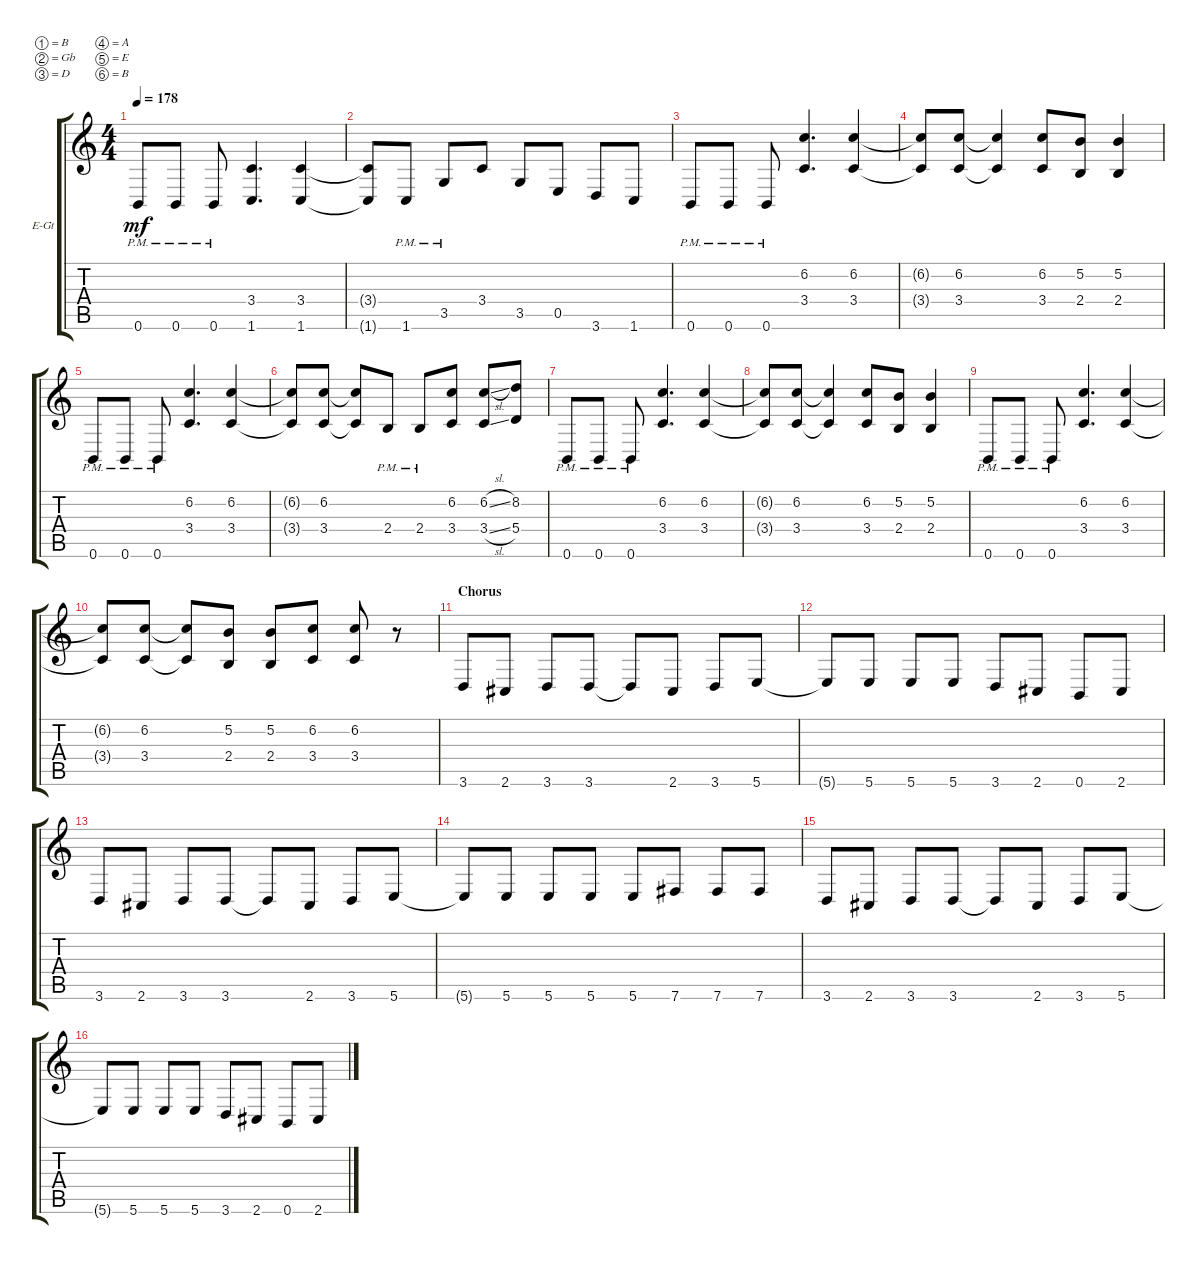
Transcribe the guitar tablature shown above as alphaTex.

\bracketExtendMode groupsimilarinstruments
\firstSystemTrackNameOrientation horizontal
\otherSystemsTrackNameOrientation horizontal
\track ("Electric Guitar 2" "E-Gt") {instrument distortionguitar}
\staff {score tabs}
\tuning (B3 Gb3 D3 A2 E2 B1)
\ts (4 4)
\tempo 178
\clef g2
\ks c
0.6{pm}.8{dy mf} 0.6{pm}.8 0.6{pm}.8 (1.6 3.4).4{d} (1.6 3.4).4 |
(3.4{t} 1.6{t}).8 1.6{pm}.8 3.5{pm}.8 3.4.8 3.5.8 0.5.8 3.6.8 1.6.8 |
0.6{pm}.8 0.6{pm}.8 0.6{pm}.8 (3.4 6.2).4{d} (6.2 3.4).4 |
(3.4{t} 6.2{t}).8 (6.2 3.4).8 (3.4{t} 6.2{t}).4 (3.4 6.2).8 (2.4 5.2).8 (2.4 5.2).4 |
0.6{pm}.8 0.6{pm}.8 0.6{pm}.8 (3.4 6.2).4{d} (6.2 3.4).4 |
(3.4{t} 6.2{t}).8 (6.2 3.4).8 (3.4{t} 6.2{t}).8 2.4{pm}.8 2.4{pm}.8 (3.4 6.2).8 (3.4{sl} 6.2{sl}).8 (5.4 8.2).8 |
0.6{pm}.8 0.6{pm}.8 0.6{pm}.8 (3.4 6.2).4{d} (6.2 3.4).4 |
(3.4{t} 6.2{t}).8 (6.2 3.4).8 (3.4{t} 6.2{t}).4 (3.4 6.2).8 (2.4 5.2).8 (2.4 5.2).4 |
0.6{pm}.8 0.6{pm}.8 0.6{pm}.8 (3.4 6.2).4{d} (6.2 3.4).4 |
(3.4{t} 6.2{t}).8 (6.2 3.4).8 (3.4{t} 6.2{t}).8 (2.4 5.2).8 (2.4 5.2).8 (3.4 6.2).8 (3.4 6.2).8 r.8 |
\section ("" "Chorus")
3.6.8 2.6.8 3.6.8 3.6.8 3.6{t}.8 2.6.8 3.6.8 5.6.8 |
5.6{t}.8 5.6.8 5.6.8 5.6.8 3.6.8 2.6.8 0.6.8 2.6.8 |
3.6.8 2.6.8 3.6.8 3.6.8 3.6{t}.8 2.6.8 3.6.8 5.6.8 |
5.6{t}.8 5.6.8 5.6.8 5.6.8 5.6.8 7.6.8 7.6.8 7.6.8 |
3.6.8 2.6.8 3.6.8 3.6.8 3.6{t}.8 2.6.8 3.6.8 5.6.8 |
5.6{t}.8 5.6.8 5.6.8 5.6.8 3.6.8 2.6.8 0.6.8 2.6.8
